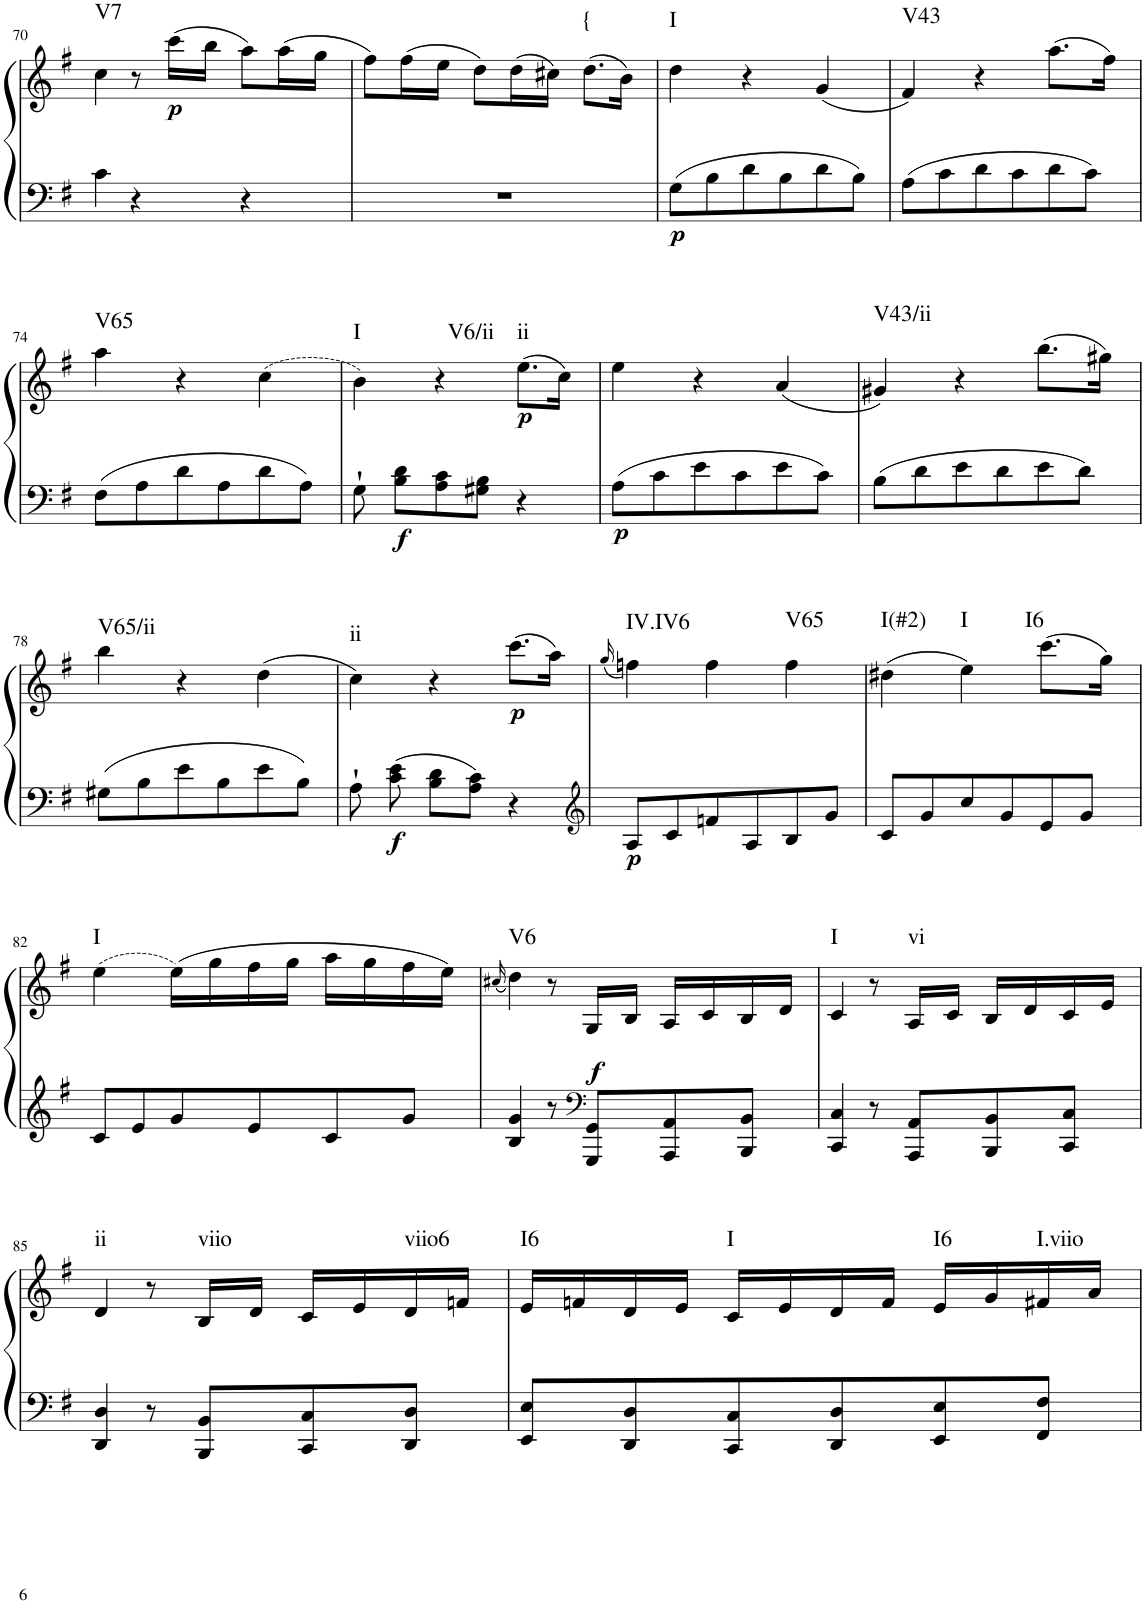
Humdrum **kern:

**kern	**kern	**dynam	**harte
*part1	*part1	*part1	*part1
*staff2	*staff1	*staff1/2	*
*I"Klavier linke Hand	*	*	*
!!LO:PB:g=z
*clefF4	*clefG2	*	*
*k[f#]	*k[f#]	*	*
*M3/4	*M3/4	*	*
=70	=70	=70	=70
!	!	!	!LO:H:kt=V7
4c\	4cc\	.	N
4r	8r	.	.
!	!	!LO:DY:b	!
.	(16ccc\LL	p	.
.	16bb\JJ	.	.
4r	8aa\L)	.	.
.	(16aa\L	.	.
.	16gg\JJ	.	.
=71	=71	=71	=71
2.r	8ff#\L)	.	.
.	(16ff#\L	.	.
.	16ee\JJ	.	.
.	8dd\L)	.	.
.	(16dd\L	.	.
.	16cc#X\JJ)	.	.
!	!	!	!LO:H:kt={
.	(8.dd\L	.	N
.	16b\Jk)	.	.
=72	=72	=72	=72
!	!	!LO:DY:b=2	!LO:H:kt=I
8G\L	4dd\	p	N
8B\	.	.	.
8d\	4r	.	.
8B\	.	.	.
8d\	(4g/	.	.
8B\J	.	.	.
=73	=73	=73	=73
!	!	!	!LO:H:kt=V43
8A\L	4f#/)	.	N
8c\	.	.	.
8d\	4r	.	.
8c\	.	.	.
8d\	(8.aa\L	.	.
8c\J	.	.	.
.	16ff#\Jk)	.	.
!!LO:LB:g=z
=74	=74	=74	=74
!	!	!	!LO:H:kt=V65
8F#\L	4aa\	.	N
8A\	.	.	.
8d\	4r	.	.
8A\	.	.	.
8d\	(4cc\	.	.
8A\J	.	.	.
=75	=75	=75	=75
!	!	!	!LO:H:kt=I
8G`\	4b\)	.	N
!	!	!LO:DY:b=2	!
8B\ 8d\L	.	f	.
!	!	!	!LO:H:kt=V6/ii
8A\ 8c\	4r	.	N
8G#X\ 8B\J	.	.	.
!	!	!LO:DY:b	!LO:H:kt=ii
4r	(8.ee\L	p	N
.	16cc\Jk)	.	.
=76	=76	=76	=76
!	!	!LO:DY:b=2	!
8A\L	4ee\	p	.
8c\	.	.	.
8e\	4r	.	.
8c\	.	.	.
8e\	(4a/	.	.
8c\J	.	.	.
=77	=77	=77	=77
!	!	!	!LO:H:kt=V43/ii
8B\L	4g#X/)	.	N
8d\	.	.	.
8e\	4r	.	.
8d\	.	.	.
8e\	(8.bb\L	.	.
8d\J	.	.	.
.	16gg#X\Jk)	.	.
!!LO:LB:g=z
=78	=78	=78	=78
!	!	!	!LO:H:kt=V65/ii
8G#X\L	4bb\	.	N
8B\	.	.	.
8e\	4r	.	.
8B\	.	.	.
8e\	(4dd\	.	.
8B\J	.	.	.
=79	=79	=79	=79
!	!	!	!LO:H:kt=ii
8A`\	4cc\)	.	N
!	!	!LO:DY:b=2	!
8c\ 8e\	.	f	.
8B\ 8d\L	4r	.	.
8A\ 8c\J	.	.	.
!	!	!LO:DY:b	!
4r	(8.ccc\L	p	.
.	16aa\Jk)	.	.
=80	=80	=80	=80
*clefG2	*	*	*
.	(16qgg/	.	.
!	!	!LO:DY:b=2	!LO:H:kt=IV.IV6
8A/L	4ffn\)	p	N
8c/	.	.	.
8fn/	4ff\	.	.
8A/	.	.	.
!	!	!	!LO:H:kt=V65
8B/	4ff\	.	N
8g/J	.	.	.
=81	=81	=81	=81
!	!	!	!LO:H:kt=I(#2)
8c/L	(4dd#X\	.	N
8g/	.	.	.
!	!	!	!LO:H:kt=I
8cc/	4ee\)	.	N
8g/	.	.	.
!	!	!	!LO:H:kt=I6
8e/	(8.ccc\L	.	N
8g/J	.	.	.
.	16gg\Jk)	.	.
!!LO:LB:g=z
=82	=82	=82	=82
!	!	!	!LO:H:kt=I
8c/L	(4ee\	.	N
8e/	.	.	.
8g/	(16ee\LL)	.	.
.	16gg\	.	.
8e/	16ff#\	.	.
.	16gg\JJ	.	.
8c/	16aa\LL	.	.
.	16gg\	.	.
8g/J	16ff#\	.	.
.	16ee\JJ)	.	.
=83	=83	=83	=83
.	(16qcc#X/	.	.
!	!	!	!LO:H:kt=V6
4B/ 4g/	4dd\)	.	N
8r	8r	.	.
*clefF4	*	*	*
!	!	!LO:DY:a=2	!
8GGG/ 8GG/L	16G/LL	f	.
.	16B/JJ	.	.
8AAA/ 8AA/	16A/LL	.	.
.	16c/	.	.
8BBB/ 8BB/J	16B/	.	.
.	16d/JJ	.	.
=84	=84	=84	=84
!	!	!	!LO:H:kt=I
4CC/ 4C/	4c/	.	N
8r	8r	.	.
!	!	!	!LO:H:kt=vi
8AAA/ 8AA/L	16A/LL	.	N
.	16c/JJ	.	.
8BBB/ 8BB/	16B/LL	.	.
.	16d/	.	.
8CC/ 8C/J	16c/	.	.
.	16e/JJ	.	.
!!LO:LB:g=z
=85	=85	=85	=85
!	!	!	!LO:H:kt=ii
4DD/ 4D/	4d/	.	N
8r	8r	.	.
!	!	!	!LO:H:kt=viio
8BBB/ 8BB/L	16B/LL	.	N
.	16d/JJ	.	.
8CC/ 8C/	16c/LL	.	.
.	16e/	.	.
!	!	!	!LO:H:kt=viio6
8DD/ 8D/J	16d/	.	N
.	16fn/JJ	.	.
=86	=86	=86	=86
!	!	!	!LO:H:kt=I6
8EE/ 8E/L	16e/LL	.	N
.	16fn/	.	.
8DD/ 8D/	16d/	.	.
.	16e/JJ	.	.
!	!	!	!LO:H:kt=I
8CC/ 8C/	16c/LL	.	N
.	16e/	.	.
8DD/ 8D/	16d/	.	.
.	16f/JJ	.	.
!	!	!	!LO:H:kt=I6
8EE/ 8E/	16e/LL	.	N
.	16g/	.	.
!	!	!	!LO:H:kt=I.viio
8FF#/ 8F#/J	16f#X/	.	N
.	16a/JJ	.	.
=	=	=	=
*-	*-	*-	*-
